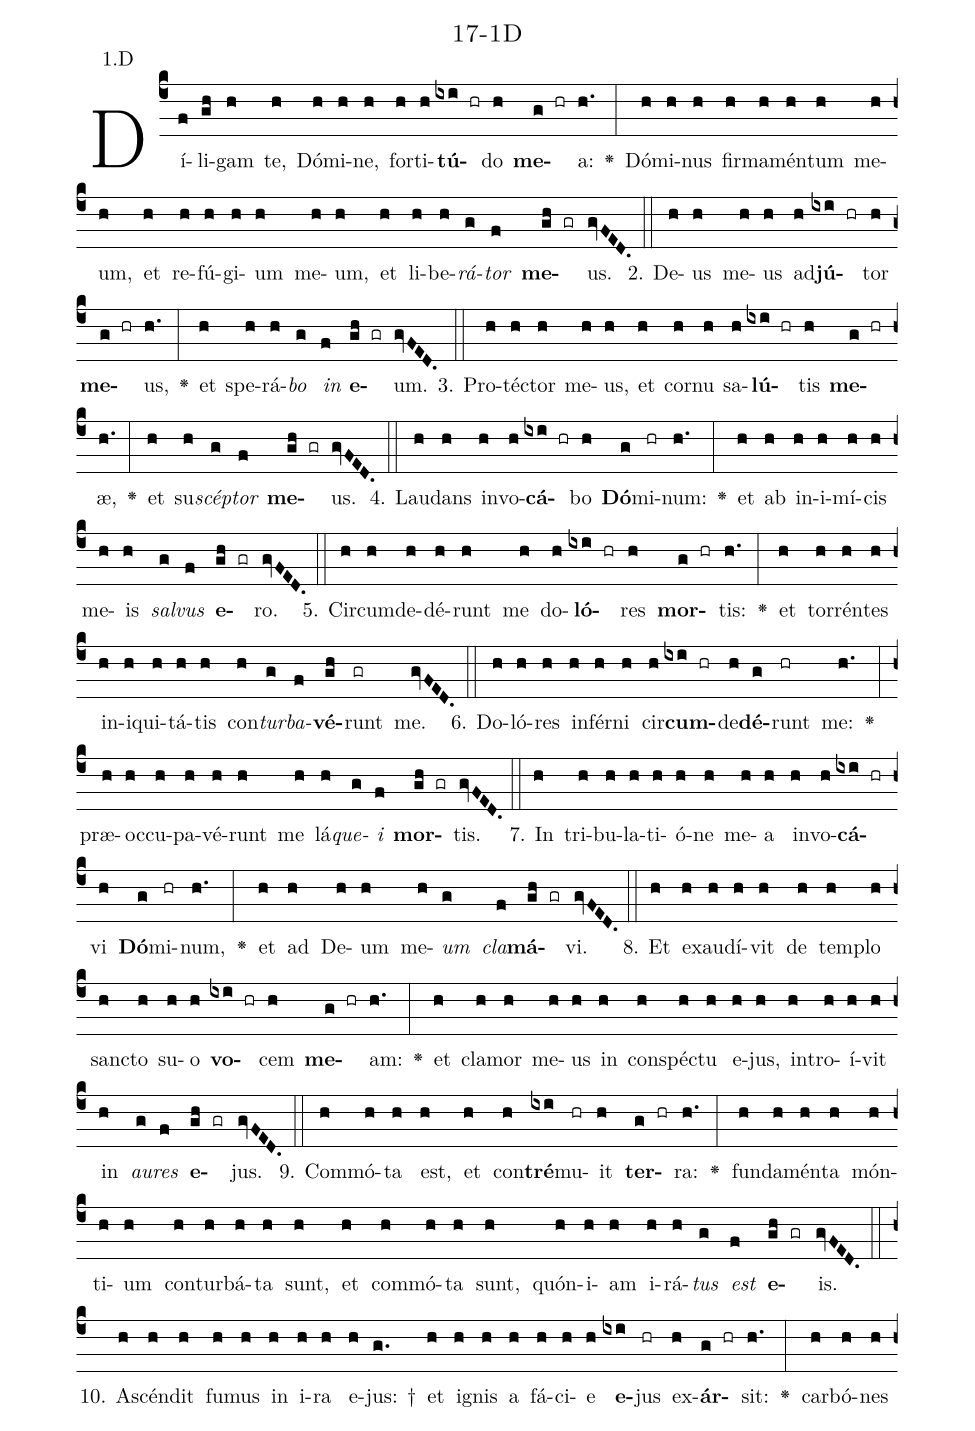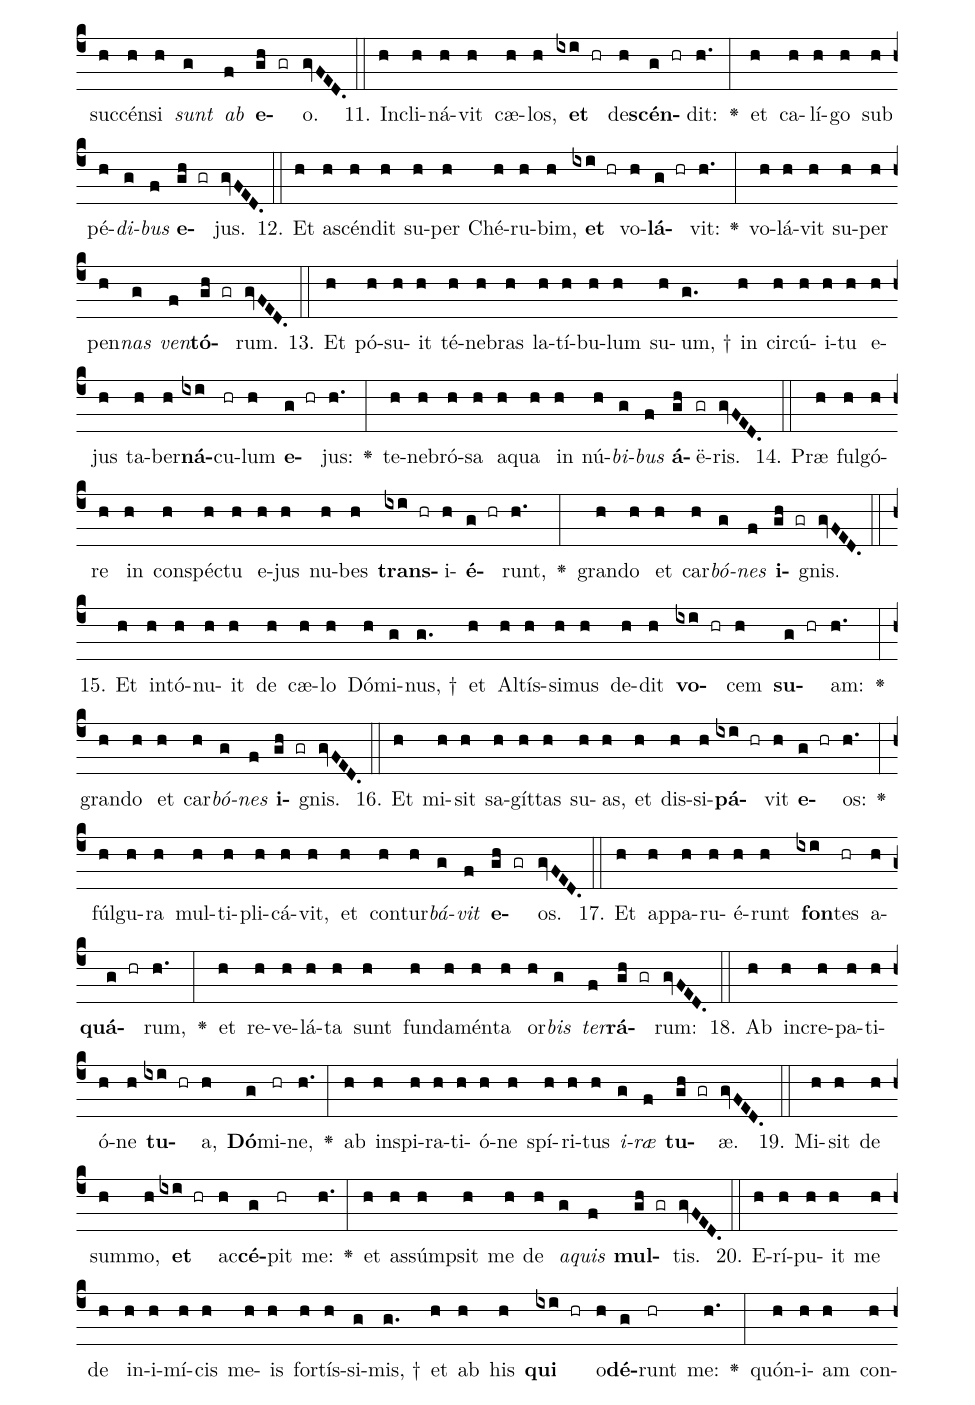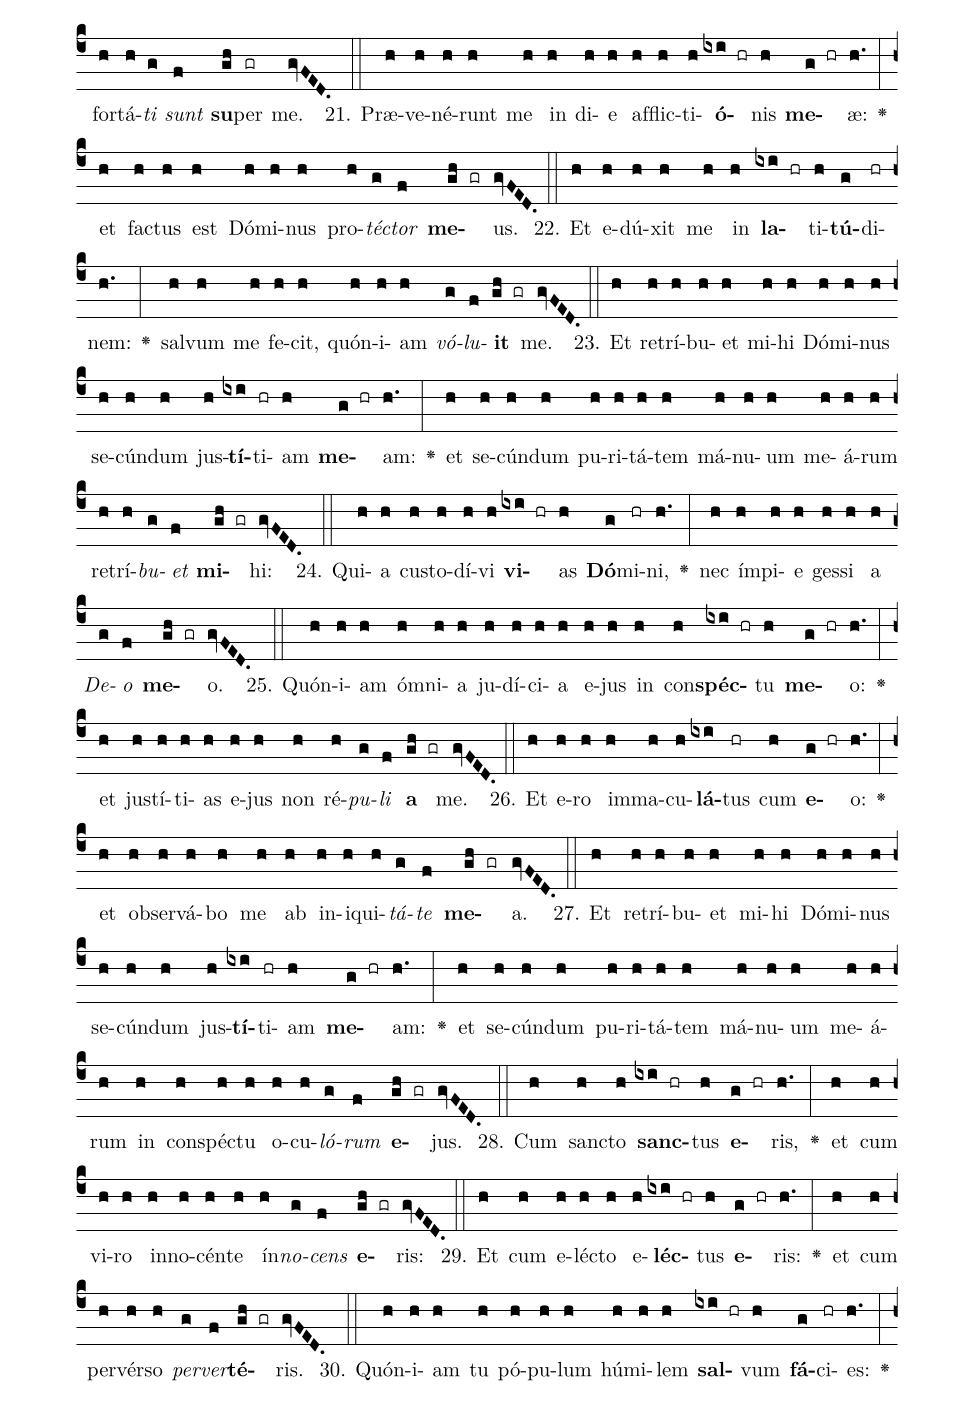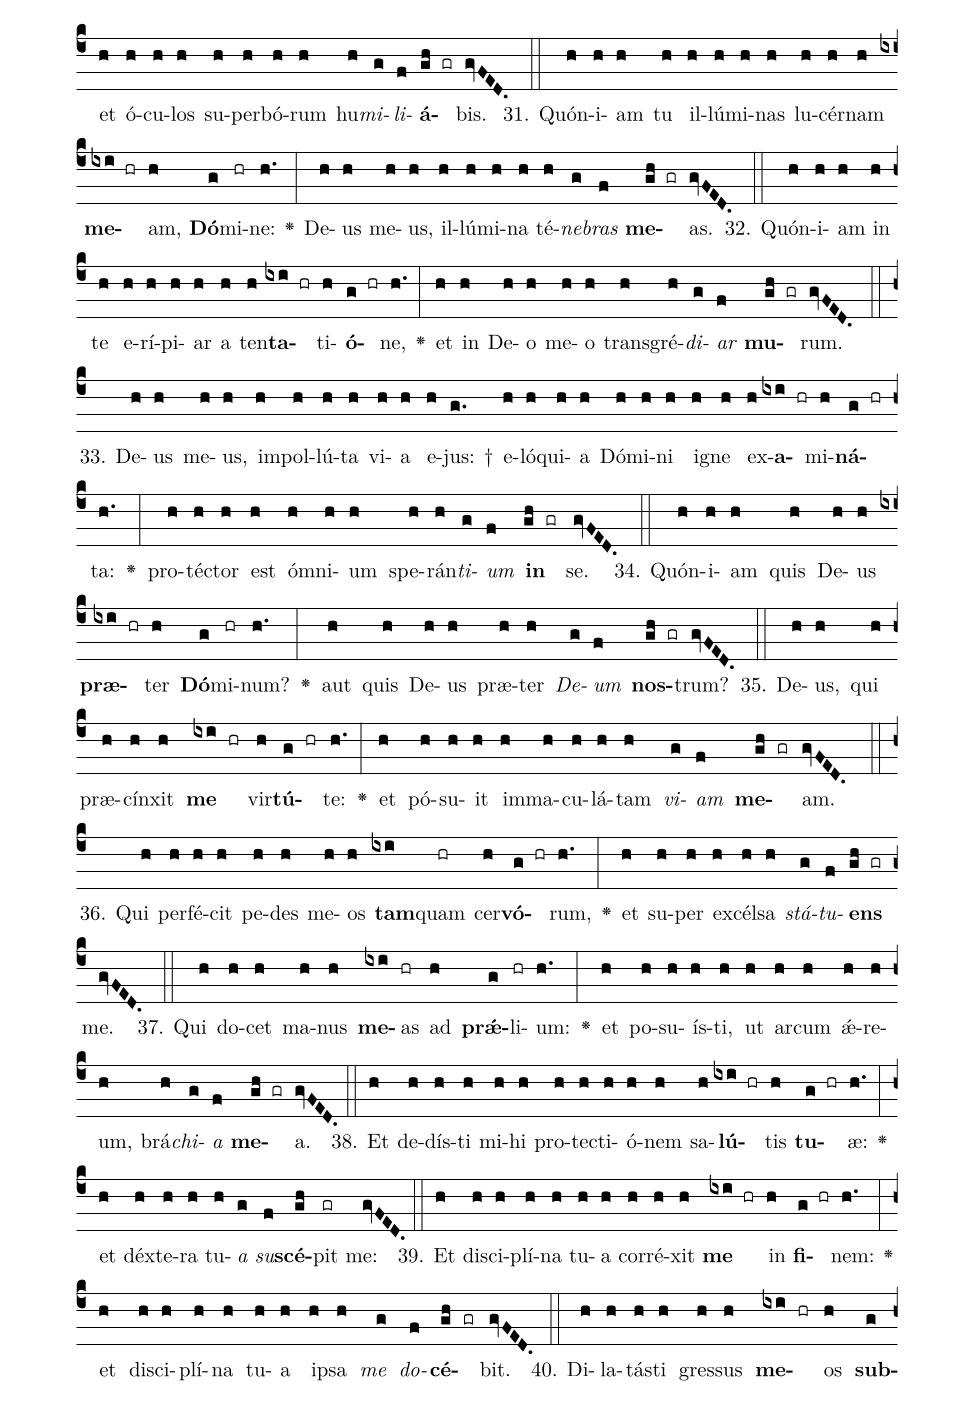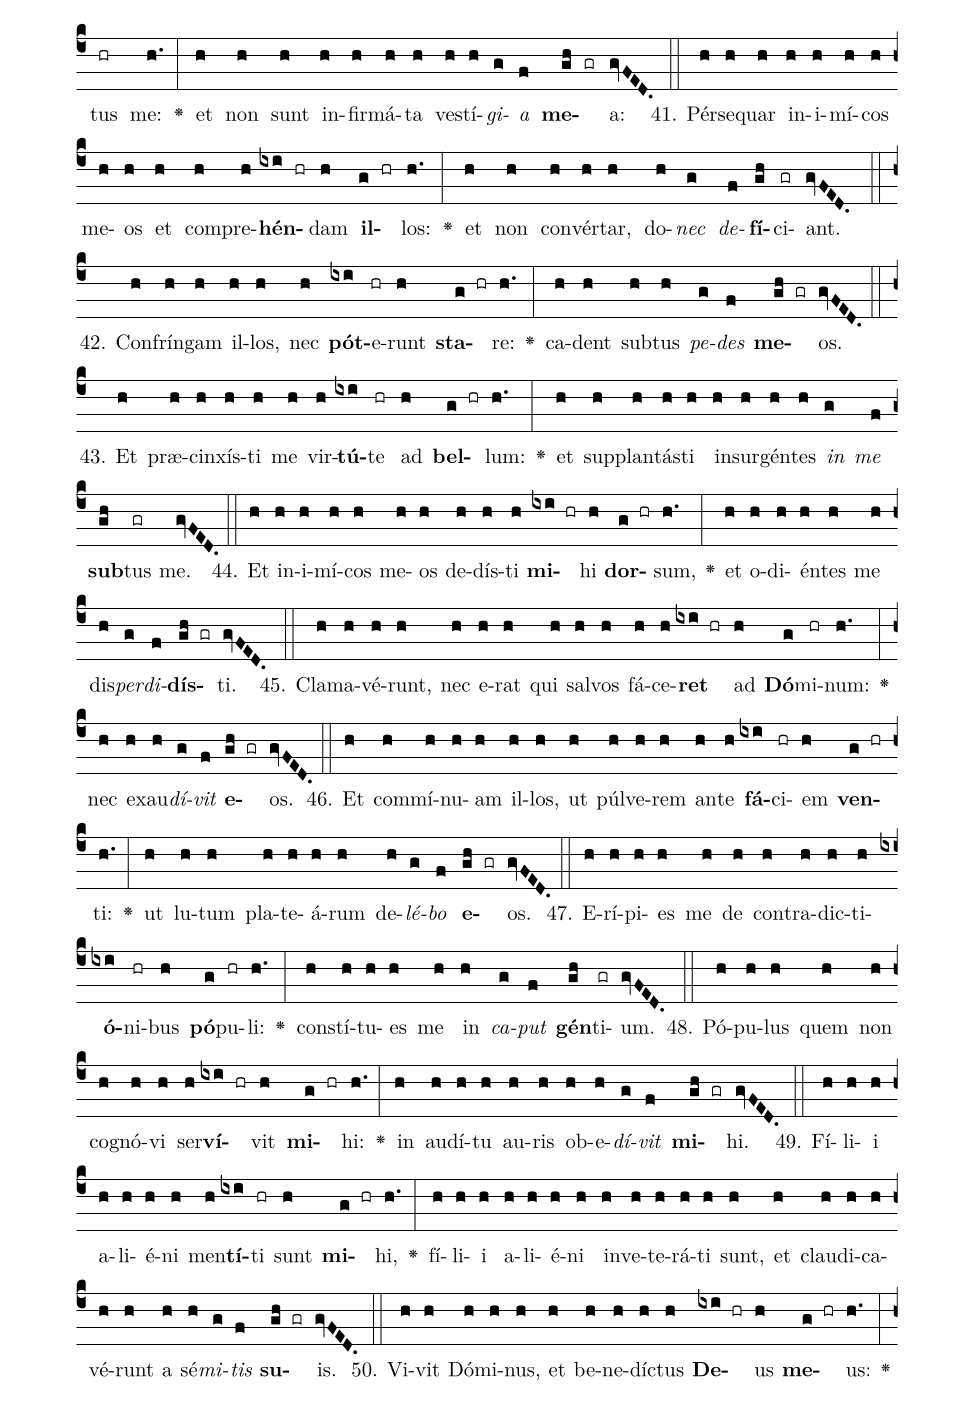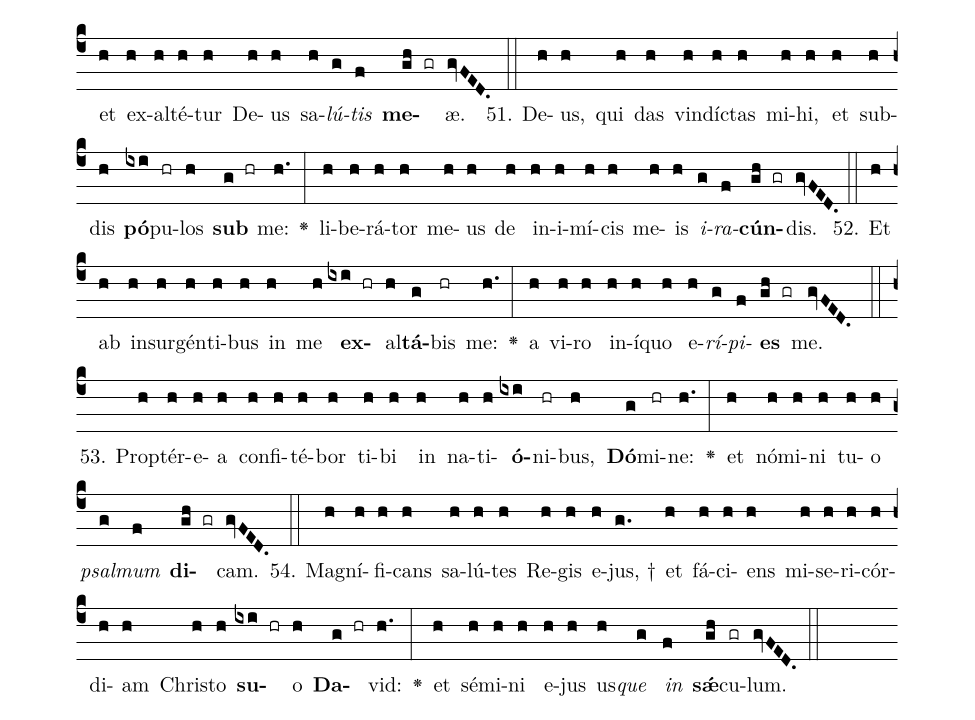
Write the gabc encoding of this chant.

name: 17-1D;
annotation: 1.D;
%%
(c4)Dí(f)li(gh)gam(h) te,(h) Dó(h)mi(h)ne,(h) for(h)ti(h)<b>tú</b>(ixi hr)do(h) <b>me</b>(g hr)a:(h.) <v>\greheightstar</v>(:) Dó(h)mi(h)nus(h) fir(h)ma(h)mén(h)tum(h) me(h)um,(h) et(h) re(h)fú(h)gi(h)um(h) me(h)um,(h) et(h) li(h)be(h)<i>rá</i>(g)<i>tor</i>(f) <b>me</b>(gh gr)us.(gvFED.) (::)
2. De(h)us(h) me(h)us(h) ad(h)<b>jú</b>(ixi hr)tor(h) <b>me</b>(g hr)us,(h.) <v>\greheightstar</v>(:) et(h) spe(h)rá(h)<i>bo</i>(g) <i>in</i>(f) <b>e</b>(gh gr)um.(gvFED.) (::)
3. Pro(h)téc(h)tor(h) me(h)us,(h) et(h) cor(h)nu(h) sa(h)<b>lú</b>(ixi hr)tis(h) <b>me</b>(g hr)æ,(h.) <v>\greheightstar</v>(:) et(h) su(h)<i>scép</i>(g)<i>tor</i>(f) <b>me</b>(gh gr)us.(gvFED.) (::)
4. Lau(h)dans(h) in(h)vo(h)<b>cá</b>(ixi hr)bo(h) <b>Dó</b>(g)mi(hr)num:(h.) <v>\greheightstar</v>(:) et(h) ab(h) in(h)i(h)mí(h)cis(h) me(h)is(h) <i>sal</i>(g)<i>vus</i>(f) <b>e</b>(gh gr)ro.(gvFED.) (::)
5. Cir(h)cum(h)de(h)dé(h)runt(h) me(h) do(h)<b>ló</b>(ixi hr)res(h) <b>mor</b>(g hr)tis:(h.) <v>\greheightstar</v>(:) et(h) tor(h)rén(h)tes(h) in(h)i(h)qui(h)tá(h)tis(h) con(h)<i>tur</i>(g)<i>ba</i>(f)<b>vé</b>(gh)runt(gr) me.(gvFED.) (::)
6. Do(h)ló(h)res(h) in(h)fér(h)ni(h) cir(h)<b>cum</b>(ixi hr)de(h)<b>dé</b>(g)runt(hr) me:(h.) <v>\greheightstar</v>(:) præ(h)oc(h)cu(h)pa(h)vé(h)runt(h) me(h) lá(h)<i>que</i>(g)<i>i</i>(f) <b>mor</b>(gh gr)tis.(gvFED.) (::)
7. In(h) tri(h)bu(h)la(h)ti(h)ó(h)ne(h) me(h)a(h) in(h)vo(h)<b>cá</b>(ixi hr)vi(h) <b>Dó</b>(g)mi(hr)num,(h.) <v>\greheightstar</v>(:) et(h) ad(h) De(h)um(h) me(h)<i>um</i>(g) <i>cla</i>(f)<b>má</b>(gh gr)vi.(gvFED.) (::)
8. Et(h) ex(h)au(h)dí(h)vit(h) de(h) tem(h)plo(h) sanc(h)to(h) su(h)o(h) <b>vo</b>(ixi hr)cem(h) <b>me</b>(g hr)am:(h.) <v>\greheightstar</v>(:) et(h) cla(h)mor(h) me(h)us(h) in(h) con(h)spéc(h)tu(h) e(h)jus,(h) in(h)tro(h)í(h)vit(h) in(h) <i>au</i>(g)<i>res</i>(f) <b>e</b>(gh gr)jus.(gvFED.) (::)
9. Com(h)mó(h)ta(h) est,(h) et(h) con(h)<b>tré</b>(ixi)mu(hr)it(h) <b>ter</b>(g hr)ra:(h.) <v>\greheightstar</v>(:) fun(h)da(h)mén(h)ta(h) món(h)ti(h)um(h) con(h)tur(h)bá(h)ta(h) sunt,(h) et(h) com(h)mó(h)ta(h) sunt,(h) quón(h)i(h)am(h) i(h)rá(h)<i>tus</i>(g) <i>est</i>(f) <b>e</b>(gh gr)is.(gvFED.) (::)
10. A(h)scén(h)dit(h) fu(h)mus(h) in(h) i(h)ra(h) e(h)jus: †(g.) et(h) i(h)gnis(h) a(h) fá(h)ci(h)e(h) <b>e</b>(ixi)jus(hr) ex(h)<b>ár</b>(g hr)sit:(h.) <v>\greheightstar</v>(:) car(h)bó(h)nes(h) suc(h)cén(h)si(h) <i>sunt</i>(g) <i>ab</i>(f) <b>e</b>(gh gr)o.(gvFED.) (::)
11. In(h)cli(h)ná(h)vit(h) cæ(h)los,(h) <b>et</b>(ixi hr) de(h)<b>scén</b>(g hr)dit:(h.) <v>\greheightstar</v>(:) et(h) ca(h)lí(h)go(h) sub(h) pé(h)<i>di</i>(g)<i>bus</i>(f) <b>e</b>(gh gr)jus.(gvFED.) (::)
12. Et(h) a(h)scén(h)dit(h) su(h)per(h) Ché(h)ru(h)bim,(h) <b>et</b>(ixi hr) vo(h)<b>lá</b>(g hr)vit:(h.) <v>\greheightstar</v>(:) vo(h)lá(h)vit(h) su(h)per(h) pen(h)<i>nas</i>(g) <i>ven</i>(f)<b>tó</b>(gh gr)rum.(gvFED.) (::)
13. Et(h) pó(h)su(h)it(h) té(h)ne(h)bras(h) la(h)tí(h)bu(h)lum(h) su(h)um, †(g.) in(h) cir(h)cú(h)i(h)tu(h) e(h)jus(h) ta(h)ber(h)<b>ná</b>(ixi)cu(hr)lum(h) <b>e</b>(g hr)jus:(h.) <v>\greheightstar</v>(:) te(h)ne(h)bró(h)sa(h) a(h)qua(h) in(h) nú(h)<i>bi</i>(g)<i>bus</i>(f) <b>á</b>(gh)ë(gr)ris.(gvFED.) (::)
14. Præ(h) ful(h)gó(h)re(h) in(h) con(h)spéc(h)tu(h) e(h)jus(h) nu(h)bes(h) <b>trans</b>(ixi hr)i(h)<b>é</b>(g hr)runt,(h.) <v>\greheightstar</v>(:) gran(h)do(h) et(h) car(h)<i>bó</i>(g)<i>nes</i>(f) <b>i</b>(gh gr)gnis.(gvFED.) (::)
15. Et(h) in(h)tó(h)nu(h)it(h) de(h) cæ(h)lo(h) Dó(h)mi(g)nus, †(g.) et(h) Al(h)tís(h)si(h)mus(h) de(h)dit(h) <b>vo</b>(ixi hr)cem(h) <b>su</b>(g hr)am:(h.) <v>\greheightstar</v>(:) gran(h)do(h) et(h) car(h)<i>bó</i>(g)<i>nes</i>(f) <b>i</b>(gh gr)gnis.(gvFED.) (::)
16. Et(h) mi(h)sit(h) sa(h)gít(h)tas(h) su(h)as,(h) et(h) dis(h)si(h)<b>pá</b>(ixi hr)vit(h) <b>e</b>(g hr)os:(h.) <v>\greheightstar</v>(:) fúl(h)gu(h)ra(h) mul(h)ti(h)pli(h)cá(h)vit,(h) et(h) con(h)tur(h)<i>bá</i>(g)<i>vit</i>(f) <b>e</b>(gh gr)os.(gvFED.) (::)
17. Et(h) ap(h)pa(h)ru(h)é(h)runt(h) <b>fon</b>(ixi)tes(hr) a(h)<b>quá</b>(g hr)rum,(h.) <v>\greheightstar</v>(:) et(h) re(h)ve(h)lá(h)ta(h) sunt(h) fun(h)da(h)mén(h)ta(h) or(h)<i>bis</i>(g) <i>ter</i>(f)<b>rá</b>(gh gr)rum:(gvFED.) (::)
18. Ab(h) in(h)cre(h)pa(h)ti(h)ó(h)ne(h) <b>tu</b>(ixi hr)a,(h) <b>Dó</b>(g)mi(hr)ne,(h.) <v>\greheightstar</v>(:) ab(h) in(h)spi(h)ra(h)ti(h)ó(h)ne(h) spí(h)ri(h)tus(h) <i>i</i>(g)<i>ræ</i>(f) <b>tu</b>(gh gr)æ.(gvFED.) (::)
19. Mi(h)sit(h) de(h) sum(h)mo,(h) <b>et</b>(ixi hr) ac(h)<b>cé</b>(g)pit(hr) me:(h.) <v>\greheightstar</v>(:) et(h) as(h)súmp(h)sit(h) me(h) de(h) <i>a</i>(g)<i>quis</i>(f) <b>mul</b>(gh gr)tis.(gvFED.) (::)
20. E(h)rí(h)pu(h)it(h) me(h) de(h) in(h)i(h)mí(h)cis(h) me(h)is(h) for(h)tís(h)si(g)mis, †(g.) et(h) ab(h) his(h) <b>qui</b>(ixi hr) o(h)<b>dé</b>(g)runt(hr) me:(h.) <v>\greheightstar</v>(:) quón(h)i(h)am(h) con(h)for(h)tá(h)<i>ti</i>(g) <i>sunt</i>(f) <b>su</b>(gh)per(gr) me.(gvFED.) (::)
21. Præ(h)ve(h)né(h)runt(h) me(h) in(h) di(h)e(h) af(h)flic(h)ti(h)<b>ó</b>(ixi hr)nis(h) <b>me</b>(g hr)æ:(h.) <v>\greheightstar</v>(:) et(h) fac(h)tus(h) est(h) Dó(h)mi(h)nus(h) pro(h)<i>téc</i>(g)<i>tor</i>(f) <b>me</b>(gh gr)us.(gvFED.) (::)
22. Et(h) e(h)dú(h)xit(h) me(h) in(h) <b>la</b>(ixi hr)ti(h)<b>tú</b>(g)di(hr)nem:(h.) <v>\greheightstar</v>(:) sal(h)vum(h) me(h) fe(h)cit,(h) quón(h)i(h)am(h) <i>vó</i>(g)<i>lu</i>(f)<b>it</b>(gh gr) me.(gvFED.) (::)
23. Et(h) re(h)trí(h)bu(h)et(h) mi(h)hi(h) Dó(h)mi(h)nus(h) se(h)cún(h)dum(h) jus(h)<b>tí</b>(ixi)ti(hr)am(h) <b>me</b>(g hr)am:(h.) <v>\greheightstar</v>(:) et(h) se(h)cún(h)dum(h) pu(h)ri(h)tá(h)tem(h) má(h)nu(h)um(h) me(h)á(h)rum(h) re(h)trí(h)<i>bu</i>(g)<i>et</i>(f) <b>mi</b>(gh gr)hi:(gvFED.) (::)
24. Qui(h)a(h) cus(h)to(h)dí(h)vi(h) <b>vi</b>(ixi hr)as(h) <b>Dó</b>(g)mi(hr)ni,(h.) <v>\greheightstar</v>(:) nec(h) ím(h)pi(h)e(h) ges(h)si(h) a(h) <i>De</i>(g)<i>o</i>(f) <b>me</b>(gh gr)o.(gvFED.) (::)
25. Quón(h)i(h)am(h) óm(h)ni(h)a(h) ju(h)dí(h)ci(h)a(h) e(h)jus(h) in(h) con(h)<b>spéc</b>(ixi hr)tu(h) <b>me</b>(g hr)o:(h.) <v>\greheightstar</v>(:) et(h) jus(h)tí(h)ti(h)as(h) e(h)jus(h) non(h) ré(h)<i>pu</i>(g)<i>li</i>(f) <b>a</b>(gh gr) me.(gvFED.) (::)
26. Et(h) e(h)ro(h) im(h)ma(h)cu(h)<b>lá</b>(ixi)tus(hr) cum(h) <b>e</b>(g hr)o:(h.) <v>\greheightstar</v>(:) et(h) ob(h)ser(h)vá(h)bo(h) me(h) ab(h) in(h)i(h)qui(h)<i>tá</i>(g)<i>te</i>(f) <b>me</b>(gh gr)a.(gvFED.) (::)
27. Et(h) re(h)trí(h)bu(h)et(h) mi(h)hi(h) Dó(h)mi(h)nus(h) se(h)cún(h)dum(h) jus(h)<b>tí</b>(ixi)ti(hr)am(h) <b>me</b>(g hr)am:(h.) <v>\greheightstar</v>(:) et(h) se(h)cún(h)dum(h) pu(h)ri(h)tá(h)tem(h) má(h)nu(h)um(h) me(h)á(h)rum(h) in(h) con(h)spéc(h)tu(h) o(h)cu(h)<i>ló</i>(g)<i>rum</i>(f) <b>e</b>(gh gr)jus.(gvFED.) (::)
28. Cum(h) sanc(h)to(h) <b>sanc</b>(ixi hr)tus(h) <b>e</b>(g hr)ris,(h.) <v>\greheightstar</v>(:) et(h) cum(h) vi(h)ro(h) in(h)no(h)cén(h)te(h) ín(h)<i>no</i>(g)<i>cens</i>(f) <b>e</b>(gh gr)ris:(gvFED.) (::)
29. Et(h) cum(h) e(h)léc(h)to(h) e(h)<b>léc</b>(ixi hr)tus(h) <b>e</b>(g hr)ris:(h.) <v>\greheightstar</v>(:) et(h) cum(h) per(h)vér(h)so(h) <i>per</i>(g)<i>ver</i>(f)<b>té</b>(gh gr)ris.(gvFED.) (::)
30. Quón(h)i(h)am(h) tu(h) pó(h)pu(h)lum(h) hú(h)mi(h)lem(h) <b>sal</b>(ixi hr)vum(h) <b>fá</b>(g)ci(hr)es:(h.) <v>\greheightstar</v>(:) et(h) ó(h)cu(h)los(h) su(h)per(h)bó(h)rum(h) hu(h)<i>mi</i>(g)<i>li</i>(f)<b>á</b>(gh gr)bis.(gvFED.) (::)
31. Quón(h)i(h)am(h) tu(h) il(h)lú(h)mi(h)nas(h) lu(h)cér(h)nam(h) <b>me</b>(ixi hr)am,(h) <b>Dó</b>(g)mi(hr)ne:(h.) <v>\greheightstar</v>(:) De(h)us(h) me(h)us,(h) il(h)lú(h)mi(h)na(h) té(h)<i>ne</i>(g)<i>bras</i>(f) <b>me</b>(gh gr)as.(gvFED.) (::)
32. Quón(h)i(h)am(h) in(h) te(h) e(h)rí(h)pi(h)ar(h) a(h) ten(h)<b>ta</b>(ixi hr)ti(h)<b>ó</b>(g hr)ne,(h.) <v>\greheightstar</v>(:) et(h) in(h) De(h)o(h) me(h)o(h) trans(h)gré(h)<i>di</i>(g)<i>ar</i>(f) <b>mu</b>(gh gr)rum.(gvFED.) (::)
33. De(h)us(h) me(h)us,(h) im(h)pol(h)lú(h)ta(h) vi(h)a(h) e(h)jus: †(g.) e(h)ló(h)qui(h)a(h) Dó(h)mi(h)ni(h) i(h)gne(h) ex(h)<b>a</b>(ixi hr)mi(h)<b>ná</b>(g hr)ta:(h.) <v>\greheightstar</v>(:) pro(h)téc(h)tor(h) est(h) óm(h)ni(h)um(h) spe(h)rán(h)<i>ti</i>(g)<i>um</i>(f) <b>in</b>(gh gr) se.(gvFED.) (::)
34. Quón(h)i(h)am(h) quis(h) De(h)us(h) <b>præ</b>(ixi hr)ter(h) <b>Dó</b>(g)mi(hr)num?(h.) <v>\greheightstar</v>(:) aut(h) quis(h) De(h)us(h) præ(h)ter(h) <i>De</i>(g)<i>um</i>(f) <b>nos</b>(gh gr)trum?(gvFED.) (::)
35. De(h)us,(h) qui(h) præ(h)cín(h)xit(h) <b>me</b>(ixi hr) vir(h)<b>tú</b>(g hr)te:(h.) <v>\greheightstar</v>(:) et(h) pó(h)su(h)it(h) im(h)ma(h)cu(h)lá(h)tam(h) <i>vi</i>(g)<i>am</i>(f) <b>me</b>(gh gr)am.(gvFED.) (::)
36. Qui(h) per(h)fé(h)cit(h) pe(h)des(h) me(h)os(h) <b>tam</b>(ixi)quam(hr) cer(h)<b>vó</b>(g hr)rum,(h.) <v>\greheightstar</v>(:) et(h) su(h)per(h) ex(h)cél(h)sa(h) <i>stá</i>(g)<i>tu</i>(f)<b>ens</b>(gh gr) me.(gvFED.) (::)
37. Qui(h) do(h)cet(h) ma(h)nus(h) <b>me</b>(ixi)as(hr) ad(h) <b>prǽ</b>(g)li(hr)um:(h.) <v>\greheightstar</v>(:) et(h) po(h)su(h)ís(h)ti,(h) ut(h) ar(h)cum(h) ǽ(h)re(h)um,(h) brá(h)<i>chi</i>(g)<i>a</i>(f) <b>me</b>(gh gr)a.(gvFED.) (::)
38. Et(h) de(h)dís(h)ti(h) mi(h)hi(h) pro(h)tec(h)ti(h)ó(h)nem(h) sa(h)<b>lú</b>(ixi hr)tis(h) <b>tu</b>(g hr)æ:(h.) <v>\greheightstar</v>(:) et(h) déx(h)te(h)ra(h) tu(h)<i>a</i>(g) <i>su</i>(f)<b>scé</b>(gh)pit(gr) me:(gvFED.) (::)
39. Et(h) di(h)sci(h)plí(h)na(h) tu(h)a(h) cor(h)ré(h)xit(h) <b>me</b>(ixi hr) in(h) <b>fi</b>(g hr)nem:(h.) <v>\greheightstar</v>(:) et(h) di(h)sci(h)plí(h)na(h) tu(h)a(h) ip(h)sa(h) <i>me</i>(g) <i>do</i>(f)<b>cé</b>(gh gr)bit.(gvFED.) (::)
40. Di(h)la(h)tás(h)ti(h) gres(h)sus(h) <b>me</b>(ixi hr)os(h) <b>sub</b>(g)tus(hr) me:(h.) <v>\greheightstar</v>(:) et(h) non(h) sunt(h) in(h)fir(h)má(h)ta(h) ves(h)tí(h)<i>gi</i>(g)<i>a</i>(f) <b>me</b>(gh gr)a:(gvFED.) (::)
41. Pér(h)se(h)quar(h) in(h)i(h)mí(h)cos(h) me(h)os(h) et(h) com(h)pre(h)<b>hén</b>(ixi hr)dam(h) <b>il</b>(g hr)los:(h.) <v>\greheightstar</v>(:) et(h) non(h) con(h)vér(h)tar,(h) do(h)<i>nec</i>(g) <i>de</i>(f)<b>fí</b>(gh)ci(gr)ant.(gvFED.) (::)
42. Con(h)frín(h)gam(h) il(h)los,(h) nec(h) <b>pót</b>(ixi)e(hr)runt(h) <b>sta</b>(g hr)re:(h.) <v>\greheightstar</v>(:) ca(h)dent(h) sub(h)tus(h) <i>pe</i>(g)<i>des</i>(f) <b>me</b>(gh gr)os.(gvFED.) (::)
43. Et(h) præ(h)cin(h)xís(h)ti(h) me(h) vir(h)<b>tú</b>(ixi)te(hr) ad(h) <b>bel</b>(g hr)lum:(h.) <v>\greheightstar</v>(:) et(h) sup(h)plan(h)tás(h)ti(h) in(h)sur(h)gén(h)tes(h) <i>in</i>(g) <i>me</i>(f) <b>sub</b>(gh)tus(gr) me.(gvFED.) (::)
44. Et(h) in(h)i(h)mí(h)cos(h) me(h)os(h) de(h)dís(h)ti(h) <b>mi</b>(ixi hr)hi(h) <b>dor</b>(g hr)sum,(h.) <v>\greheightstar</v>(:) et(h) o(h)di(h)én(h)tes(h) me(h) dis(h)<i>per</i>(g)<i>di</i>(f)<b>dís</b>(gh gr)ti.(gvFED.) (::)
45. Cla(h)ma(h)vé(h)runt,(h) nec(h) e(h)rat(h) qui(h) sal(h)vos(h) fá(h)ce(h)<b>ret</b>(ixi hr) ad(h) <b>Dó</b>(g)mi(hr)num:(h.) <v>\greheightstar</v>(:) nec(h) ex(h)au(h)<i>dí</i>(g)<i>vit</i>(f) <b>e</b>(gh gr)os.(gvFED.) (::)
46. Et(h) com(h)mí(h)nu(h)am(h) il(h)los,(h) ut(h) púl(h)ve(h)rem(h) an(h)te(h) <b>fá</b>(ixi)ci(hr)em(h) <b>ven</b>(g hr)ti:(h.) <v>\greheightstar</v>(:) ut(h) lu(h)tum(h) pla(h)te(h)á(h)rum(h) de(h)<i>lé</i>(g)<i>bo</i>(f) <b>e</b>(gh gr)os.(gvFED.) (::)
47. E(h)rí(h)pi(h)es(h) me(h) de(h) con(h)tra(h)dic(h)ti(h)<b>ó</b>(ixi)ni(hr)bus(h) <b>pó</b>(g)pu(hr)li:(h.) <v>\greheightstar</v>(:) con(h)stí(h)tu(h)es(h) me(h) in(h) <i>ca</i>(g)<i>put</i>(f) <b>gén</b>(gh)ti(gr)um.(gvFED.) (::)
48. Pó(h)pu(h)lus(h) quem(h) non(h) co(h)gnó(h)vi(h) ser(h)<b>ví</b>(ixi hr)vit(h) <b>mi</b>(g hr)hi:(h.) <v>\greheightstar</v>(:) in(h) au(h)dí(h)tu(h) au(h)ris(h) ob(h)e(h)<i>dí</i>(g)<i>vit</i>(f) <b>mi</b>(gh gr)hi.(gvFED.) (::)
49. Fí(h)li(h)i(h) a(h)li(h)é(h)ni(h) men(h)<b>tí</b>(ixi)ti(hr) sunt(h) <b>mi</b>(g hr)hi,(h.) <v>\greheightstar</v>(:) fí(h)li(h)i(h) a(h)li(h)é(h)ni(h) in(h)ve(h)te(h)rá(h)ti(h) sunt,(h) et(h) clau(h)di(h)ca(h)vé(h)runt(h) a(h) sé(h)<i>mi</i>(g)<i>tis</i>(f) <b>su</b>(gh gr)is.(gvFED.) (::)
50. Vi(h)vit(h) Dó(h)mi(h)nus,(h) et(h) be(h)ne(h)díc(h)tus(h) <b>De</b>(ixi hr)us(h) <b>me</b>(g hr)us:(h.) <v>\greheightstar</v>(:) et(h) ex(h)al(h)té(h)tur(h) De(h)us(h) sa(h)<i>lú</i>(g)<i>tis</i>(f) <b>me</b>(gh gr)æ.(gvFED.) (::)
51. De(h)us,(h) qui(h) das(h) vin(h)díc(h)tas(h) mi(h)hi,(h) et(h) sub(h)dis(h) <b>pó</b>(ixi)pu(hr)los(h) <b>sub</b>(g hr) me:(h.) <v>\greheightstar</v>(:) li(h)be(h)rá(h)tor(h) me(h)us(h) de(h) in(h)i(h)mí(h)cis(h) me(h)is(h) <i>i</i>(g)<i>ra</i>(f)<b>cún</b>(gh gr)dis.(gvFED.) (::)
52. Et(h) ab(h) in(h)sur(h)gén(h)ti(h)bus(h) in(h) me(h) <b>ex</b>(ixi hr)al(h)<b>tá</b>(g)bis(hr) me:(h.) <v>\greheightstar</v>(:) a(h) vi(h)ro(h) in(h)í(h)quo(h) e(h)<i>rí</i>(g)<i>pi</i>(f)<b>es</b>(gh gr) me.(gvFED.) (::)
53. Prop(h)tér(h)e(h)a(h) con(h)fi(h)té(h)bor(h) ti(h)bi(h) in(h) na(h)ti(h)<b>ó</b>(ixi)ni(hr)bus,(h) <b>Dó</b>(g)mi(hr)ne:(h.) <v>\greheightstar</v>(:) et(h) nó(h)mi(h)ni(h) tu(h)o(h) <i>psal</i>(g)<i>mum</i>(f) <b>di</b>(gh gr)cam.(gvFED.) (::)
54. Ma(h)gní(h)fi(h)cans(h) sa(h)lú(h)tes(h) Re(h)gis(h) e(h)jus, †(g.) et(h) fá(h)ci(h)ens(h) mi(h)se(h)ri(h)cór(h)di(h)am(h) Chris(h)to(h) <b>su</b>(ixi hr)o(h) <b>Da</b>(g hr)vid:(h.) <v>\greheightstar</v>(:) et(h) sé(h)mi(h)ni(h) e(h)jus(h) us(h)<i>que</i>(g) <i>in</i>(f) <b>sǽ</b>(gh)cu(gr)lum.(gvFED.) (::)
